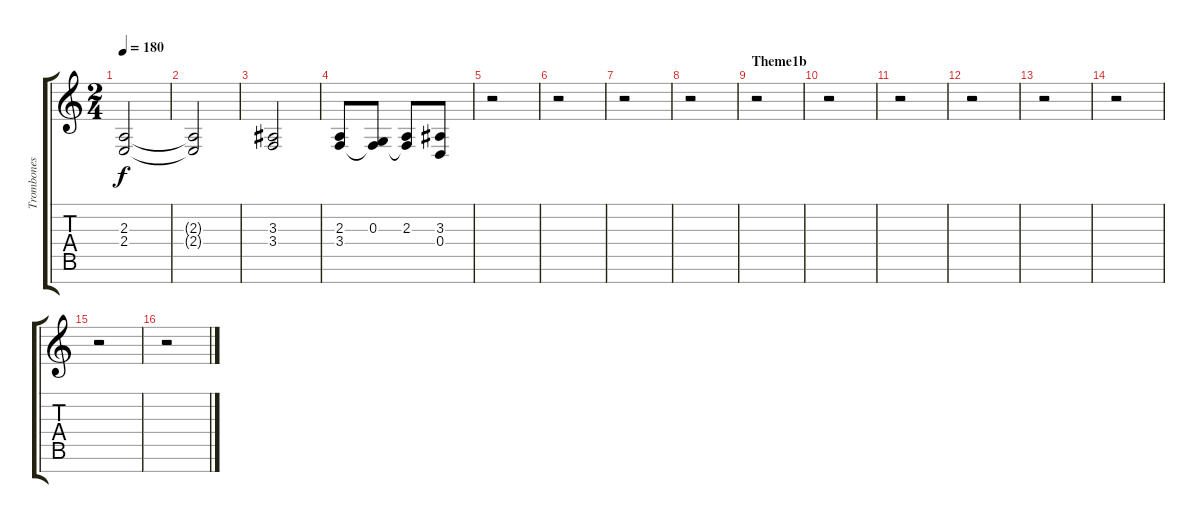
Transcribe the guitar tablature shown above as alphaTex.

\track ("Trombones (two)" "Trombones ") {instrument trombone}
\staff {score tabs}
\tuning (E4 B3 G3 D3 A2 E2 B1) {hide}
\ts (2 4)
\tempo 180
\clef g2
\ks c
(2.3 2.4).2{dy f} |
(2.3{t} 2.4{t}).2 |
(3.3 3.4).2 |
(2.3 3.4).8 (0.3 3.4{t}).8 (2.3 3.4{t}).8 (3.3 0.4).8 |
r.2 |
r.2 |
r.2 |
r.2 |
\section ("" "Theme1b")
r.2 |
r.2 |
r.2 |
r.2 |
r.2 |
r.2 |
r.2 |
r.2
